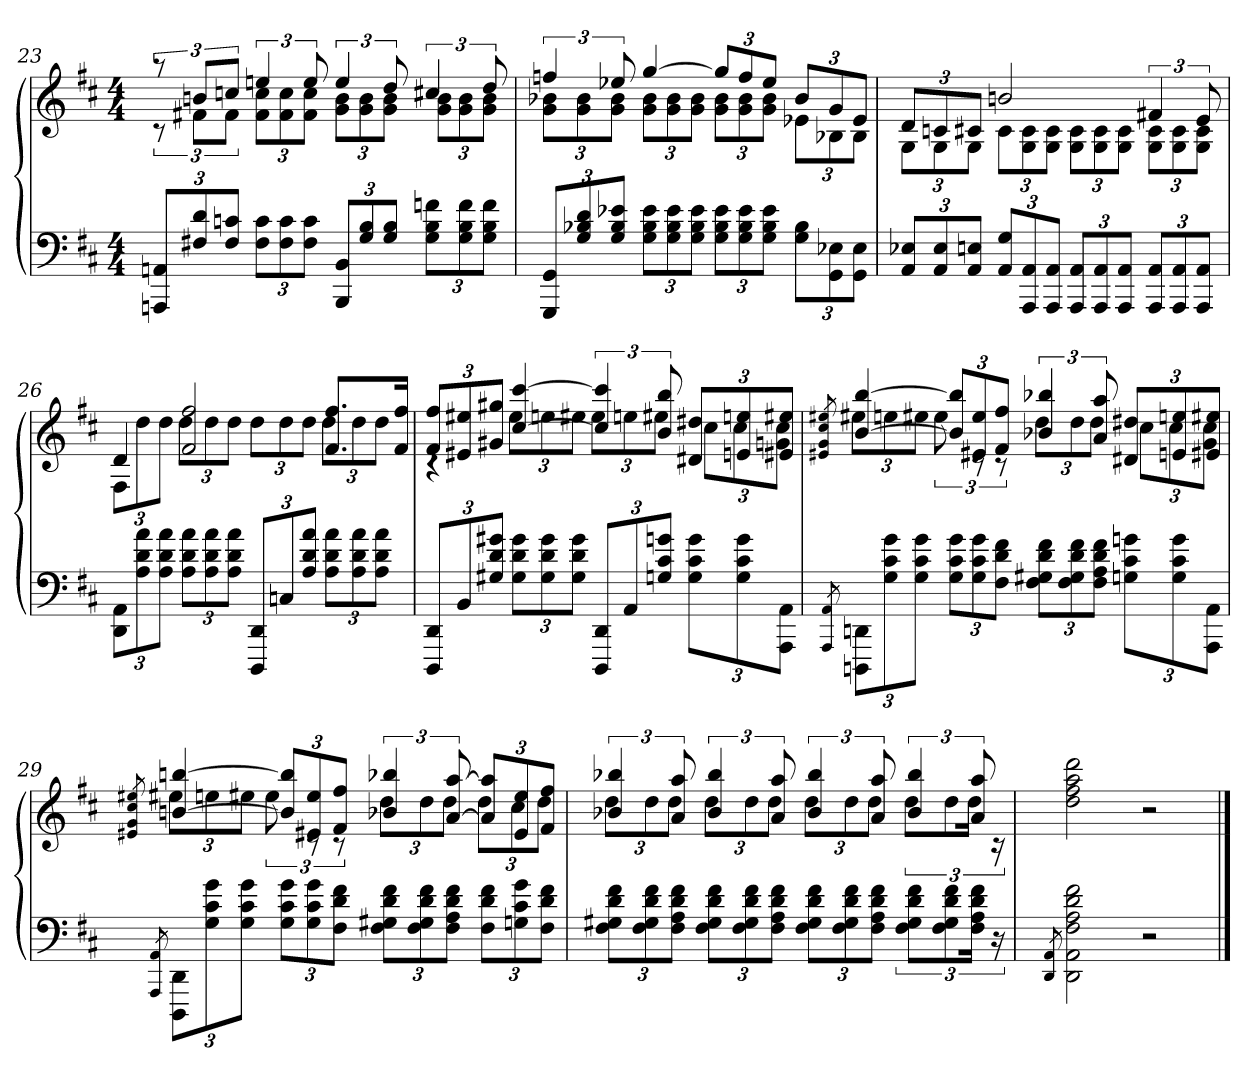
**kern	**kern
*part1	*part1
*staff2	*staff1
*clefF4	*clefG2
*k[f#c#]	*k[f#c#]
*D:	*D:
*M4/4	*M4/4
=23	=23
*	*^
12AAAn 12AAnL	12raa	12rc
12F#X 12d	12bnL	12f#XL
12F# 12cnJ	12ccnJ	12f#J
12F# 12cL	6een	12f# 12ccL
12F# 12c	.	12f# 12cc
12F# 12cJ	12ee	12f# 12ccJ
12BBB 12BBL	6ee	12g 12bL
12G 12B	.	12g 12b
12G 12BJ	12dd	12g 12bJ
12G 12B 12fnL	6cc#X	12g 12bL
12G 12B 12f	.	12g 12b
12G 12B 12fJ	12dd	12g 12bJ
=24	=24	=24
12GGG 12GGL	6ffn	12g 12b-XL
12G 12B-X 12d	.	12g 12b-
12G 12B- 12e-XJ	12ee-X	12g 12b-J
12G 12B- 12e-L	[4gg	12g 12b-L
12G 12B- 12e-	.	12g 12b-
12G 12B- 12e-J	.	12g 12b-J
12G 12B- 12e-L	12ggL]	12g 12b-L
12G 12B- 12e-	12ff	12g 12b-
12G 12B- 12e-J	12ee-J	12g 12b-J
12G 12B-L	12b-L	12e-XL
12GG 12E-X	12g	12B-X
12GG 12E-J	12e-J	12B-J
=25	=25	=25
12AA 12E-XL	12dL	12GL
12AA 12E-	12cn	12G
12AA 12EnJ	12c#XJ	12GJ
12AA 12GL	2bn	12c#L
12AAA 12AA	.	12G 12c#
12AAA 12AAJ	.	12G 12c#J
12AAA 12AAL	.	12G 12c#L
12AAA 12AA	.	12G 12c#
12AAA 12AAJ	.	12G 12c#J
12AAA 12AAL	6f#X	12G 12c#L
12AAA 12AA	.	12G 12c#
12AAA 12AAJ	12e	12G 12c#J
=26	=26	=26
12DD 12AAL	4d	12F#L
12A 12d 12a	.	12dd
12A 12d 12aJ	.	12ddJ
12A 12d 12aL	2f# 2ff#	12ddL
12A 12d 12a	.	12dd
12A 12d 12aJ	.	12ddJ
12DDD 12DDL	.	12ddL
12Cn	.	12dd
12A 12d 12aJ	.	12ddJ
12A 12d 12aL	8.f# 8.ff#L	12ddL
12A 12d 12a	.	12dd
12A 12d 12aJ	.	12ddJ
.	16f# 16ff#Jk	.
=27	=27	=27
12DDD 12DDL	12f# 12ff#L	4rc
12BB	12e#X 12ee#X	.
12G#X 12d 12g#XJ	12g#X 12gg#XJ	.
12G# 12d 12g#L	[4cc# [4ccc#	12ee#L
12G# 12d 12g#	.	12een
12G# 12d 12g#J	.	12ee#XJ
12DDD 12DDL	6cc#] 6ccc#]	12ee#L
12AA	.	12een
12Gn 12c# 12gnJ	12b 12bb	12ee#XJ
12G 12c# 12gL	12d#X 12dd#XL	12cc#L
12G 12c# 12g	12en 12een	12cc#
12AAA 12AAJ	12e#X 12ee#XJ	12gn 12cc#J
=28	=28	=28
8qAAA/ 8qAA/	8qe#X/ 8qg/ 8qcc#/ 8qee#X/	.
12DDDn 12DDnL	[4b [4bb	12ee#XL
12G 12c# 12g	.	12een
12G 12c# 12gJ	.	12ee#XJ
12G 12c# 12gL	12b] 12bb]L	12ee#
12G 12c# 12g	12e#X 12ee#	12rc
12F# 12d 12f#J	12f# 12ff#J	12rc
12F# 12G#X 12d 12f#L	6b-X 6bb-X	12ddL
12F# 12G# 12d 12f#	.	12dd
12F# 12A 12d 12f#J	12a 12aa	12ddJ
12Gn 12c# 12gnL	12d#X 12dd#XL	12cc#L
12G 12c# 12g	12en 12een	12cc#
12AAA 12AAJ	12e#X 12ee#XJ	12g 12cc#J
=29	=29	=29
8qAAA/ 8qAA/	8qe#X/ 8qg/ 8qcc#/ 8qee#X/	.
12DDD 12DDL	[4bn [4bbn	12ee#XL
12G 12c# 12g	.	12een
12G 12c# 12gJ	.	12ee#XJ
12G 12c# 12gL	12b] 12bb]L	12ee#
12G 12c# 12g	12e#X 12ee#	12rc
12F# 12d 12f#J	12f# 12ff#J	12rc
12F# 12G#X 12d 12f#L	6b-X 6bb-X	12ddL
12F# 12G# 12d 12f#	.	12dd
12F# 12A 12d 12f#J	[12a [12aa	12ddJ
12F# 12d 12f#L	12a] 12aa]L	12ddL
12Gn 12c# 12g	12e# 12ee#	12cc#
12F# 12d 12f#J	12f# 12ff#J	12ddJ
=30	=30	=30
12F# 12G#X 12d 12f#L	6b-X 6bb-X	12ddL
12F# 12G# 12d 12f#	.	12dd
12F# 12A 12d 12f#J	12a 12aa	12ddJ
12F# 12G# 12d 12f#L	6b- 6bb-	12ddL
12F# 12G# 12d 12f#	.	12dd
12F# 12A 12d 12f#J	12a 12aa	12ddJ
12F# 12G# 12d 12f#L	6b- 6bb-	12ddL
12F# 12G# 12d 12f#	.	12dd
12F# 12A 12d 12f#J	12a 12aa	12ddJ
12F# 12G# 12d 12f#L	6b- 6bb-	12ddL
12F# 12G# 12d 12f#	.	12dd
24F# 24A 24d 24f#Jk	12a 12aa	24ddJk
24r	.	24rc
*	*v	*v
=31	=31
8qDD/ 8qAA/	.
2DD] 2AA] 2F# 2A 2d 2f#	2dd 2ff# 2aa 2ddd
2r	2r
==	==
*-	*-
